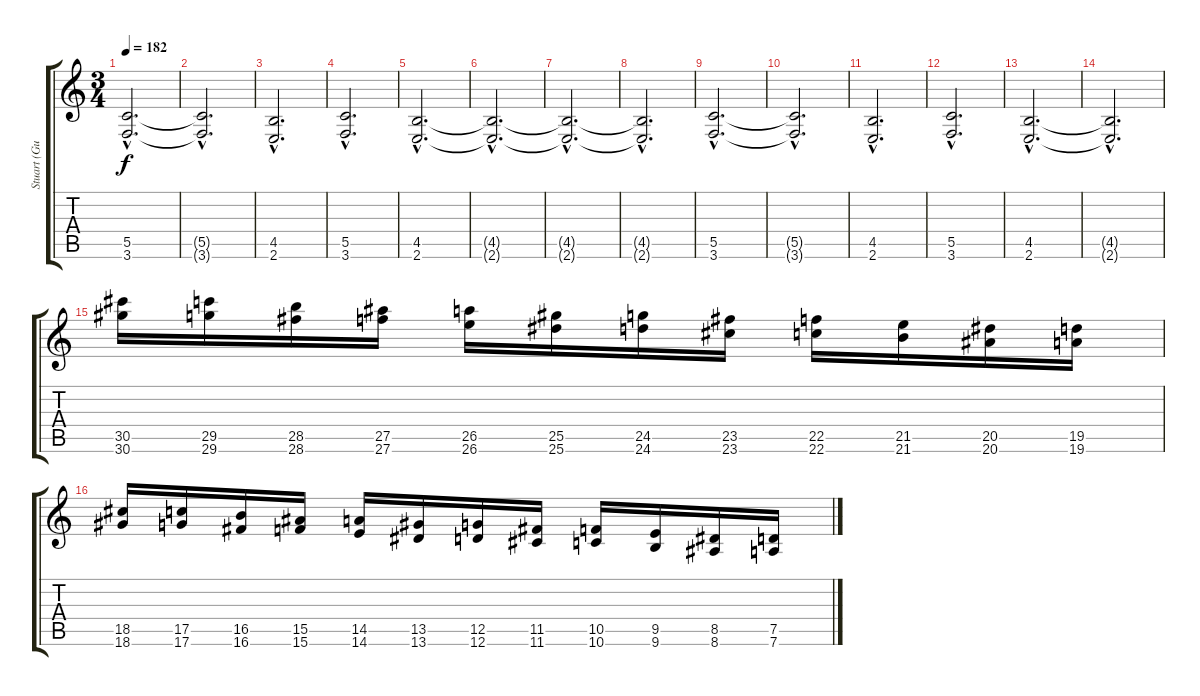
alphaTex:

\track ("Stuart (Guitar)" "Stuart (Gu") {instrument distortionguitar}
\staff {score tabs}
\tuning (D4 A3 F3 C3 G2 D2) {hide}
\ts (3 4)
\tempo 182
\clef g2
\ks c
(5.5{hac} 3.6{hac}).2{d dy f} |
(5.5{hac t} 3.6{hac t}).2{d} |
(4.5{hac} 2.6{hac}).2{d} |
(5.5{hac} 3.6{hac}).2{d} |
(4.5{hac} 2.6{hac}).2{d} |
(4.5{hac t} 2.6{hac t}).2{d} |
(4.5{hac t} 2.6{hac t}).2{d} |
(4.5{hac t} 2.6{hac t}).2{d} |
(5.5{hac} 3.6{hac}).2{d} |
(5.5{hac t} 3.6{hac t}).2{d} |
(4.5{hac} 2.6{hac}).2{d} |
(5.5{hac} 3.6{hac}).2{d} |
(4.5{hac} 2.6{hac}).2{d} |
(4.5{hac t} 2.6{hac t}).2{d} |
(30.5 30.6).16 (29.5 29.6).16 (28.5 28.6).16 (27.5 27.6).16 (26.5 26.6).16 (25.5 25.6).16 (24.5 24.6).16 (23.5 23.6).16 (22.5 22.6).16 (21.5 21.6).16 (20.5 20.6).16 (19.5 19.6).16 |
(18.5 18.6).16 (17.5 17.6).16 (16.5 16.6).16 (15.5 15.6).16 (14.5 14.6).16 (13.5 13.6).16 (12.5 12.6).16 (11.5 11.6).16 (10.5 10.6).16 (9.5 9.6).16 (8.5 8.6).16 (7.5 7.6).16
